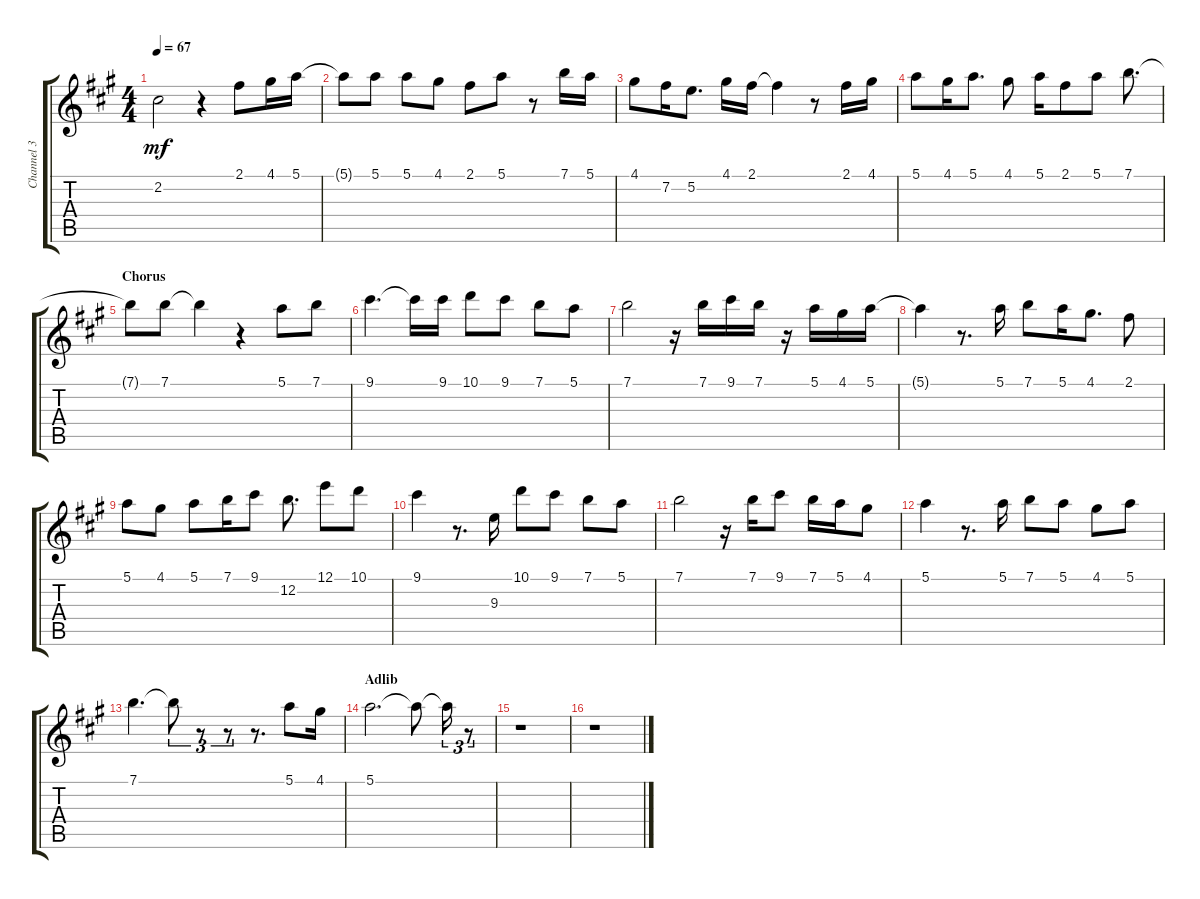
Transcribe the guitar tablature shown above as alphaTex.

\track ("Channel 3" "Channel 3") {instrument acousticguitarnylon}
\staff {score tabs}
\tuning (E4 B3 G3 D3 A2 E2) {hide}
\ts (4 4)
\tempo 67
\clef g2
\ks f#minor
2.2{t}.2{dy mf} r.4 2.1.8 4.1.16 5.1.16 |
5.1{t}.8 5.1.8 5.1.8 4.1.8 2.1.8 5.1.8 r.8 7.1.16 5.1.16 |
4.1.8 7.2.16 5.2.8{d} 4.1.16 2.1.16 2.1{t}.4 r.8 2.1.16 4.1.16 |
5.1.8 4.1.16 5.1.8{d} 4.1.8 5.1.16 2.1.8 5.1.8 7.1.8{d} |
\section ("" "Chorus")
7.1{t}.8 7.1.8 7.1{t}.4 r.4 5.1.8 7.1.8 |
9.1.4{d} 9.1{t}.16 9.1.16 10.1.8 9.1.8 7.1.8 5.1.8 |
7.1.2 r.16 7.1.16 9.1.16 7.1.16 r.16 5.1.16 4.1.16 5.1.16 |
5.1{t}.4 r.8{d} 5.1.16 7.1.8 5.1.16 4.1.8{d} 2.1.8 |
5.1.8 4.1.8 5.1.8 7.1.16 9.1.8 12.2.8{d} 12.1.8 10.1.8 |
9.1.4 r.8{d} 9.3.16 10.1.8 9.1.8 7.1.8 5.1.8 |
7.1.2 r.16 7.1.16 9.1.8 7.1.16 5.1.16 4.1.8 |
5.1.4 r.8{d} 5.1.16 7.1.8 5.1.8 4.1.8 5.1.8 |
7.1.4{d} 7.1{t}.8{tu (3 2)} r.8{tu (3 2)} r.8{tu (3 2)} r.8{d} 5.1.8 4.1.16 |
\section ("" "Adlib")
5.1.2{d} 5.1{t}.8 5.1{t}.16{tu (3 2)} r.8{tu (3 2)} |
r.1 |
r.1
